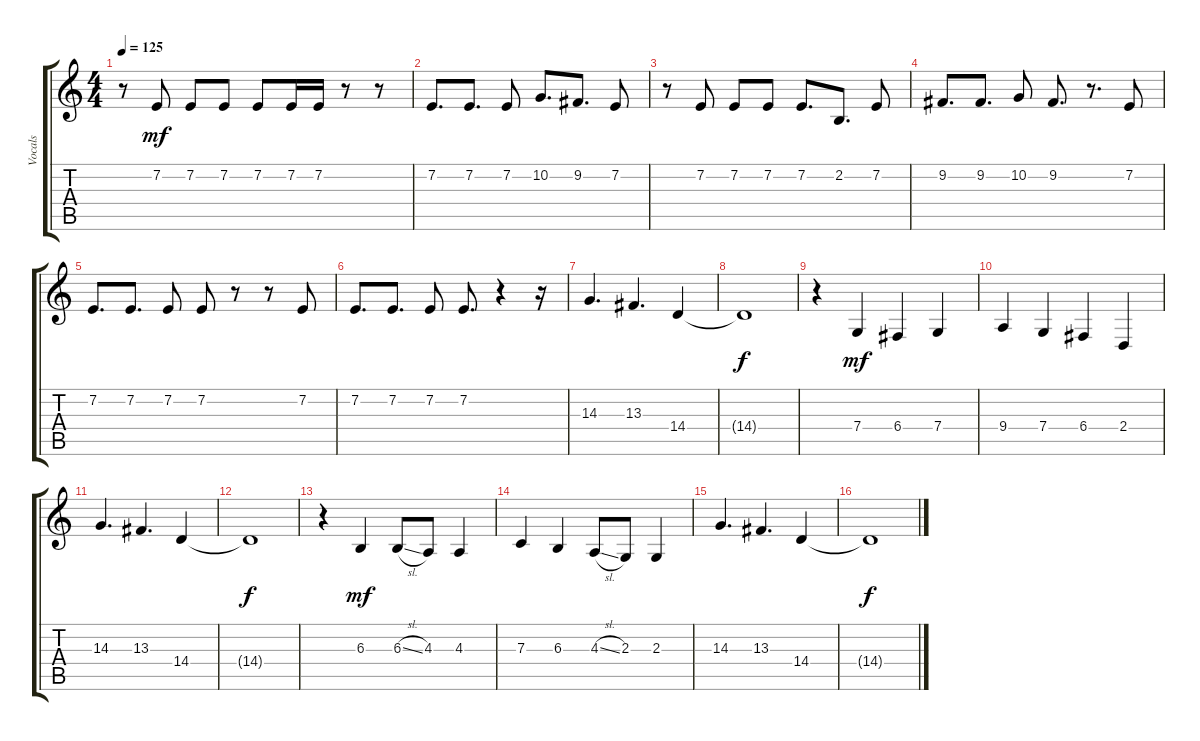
\track ("Vocals" "Vocals") {instrument lead2sawtooth}
\staff {score tabs}
\tuning (D4 A3 F3 C3 G2 D2) {hide}
\ts (4 4)
\tempo 125
\clef g2
\ks c
r.8{dy mf} 7.2.8 7.2.8 7.2.8 7.2.8 7.2.16 7.2.16 r.8 r.8 |
7.2.8{d} 7.2.8{d} 7.2.8 10.2.8{d} 9.2.8{d} 7.2.8 |
r.8 7.2.8 7.2.8 7.2.8 7.2.8{d} 2.2.8{d} 7.2.8 |
9.2.8{d} 9.2.8{d} 10.2.8 9.2.8{d} r.8{d} 7.2.8 |
7.2.8{d} 7.2.8{d} 7.2.8 7.2.8 r.8 r.8 7.2.8 |
7.2.8{d instrument gunshot} 7.2.8{d} 7.2.8 7.2.8{d} r.4 r.16 |
14.3.4{d instrument lead2sawtooth} 13.3.4{d} 14.4.4 |
14.4{t}.1{dy f} |
r.4 7.4.4{dy mf} 6.4.4 7.4.4 |
9.4.4 7.4.4 6.4.4 2.4.4 |
14.3.4{d instrument lead2sawtooth} 13.3.4{d} 14.4.4 |
14.4{t}.1{dy f} |
r.4 6.3.4{dy mf} 6.3{sl}.8 4.3.8 4.3.4 |
7.3.4 6.3.4 4.3{sl}.8 2.3.8 2.3.4 |
14.3.4{d instrument lead2sawtooth} 13.3.4{d} 14.4.4 |
14.4{t}.1{dy f}
